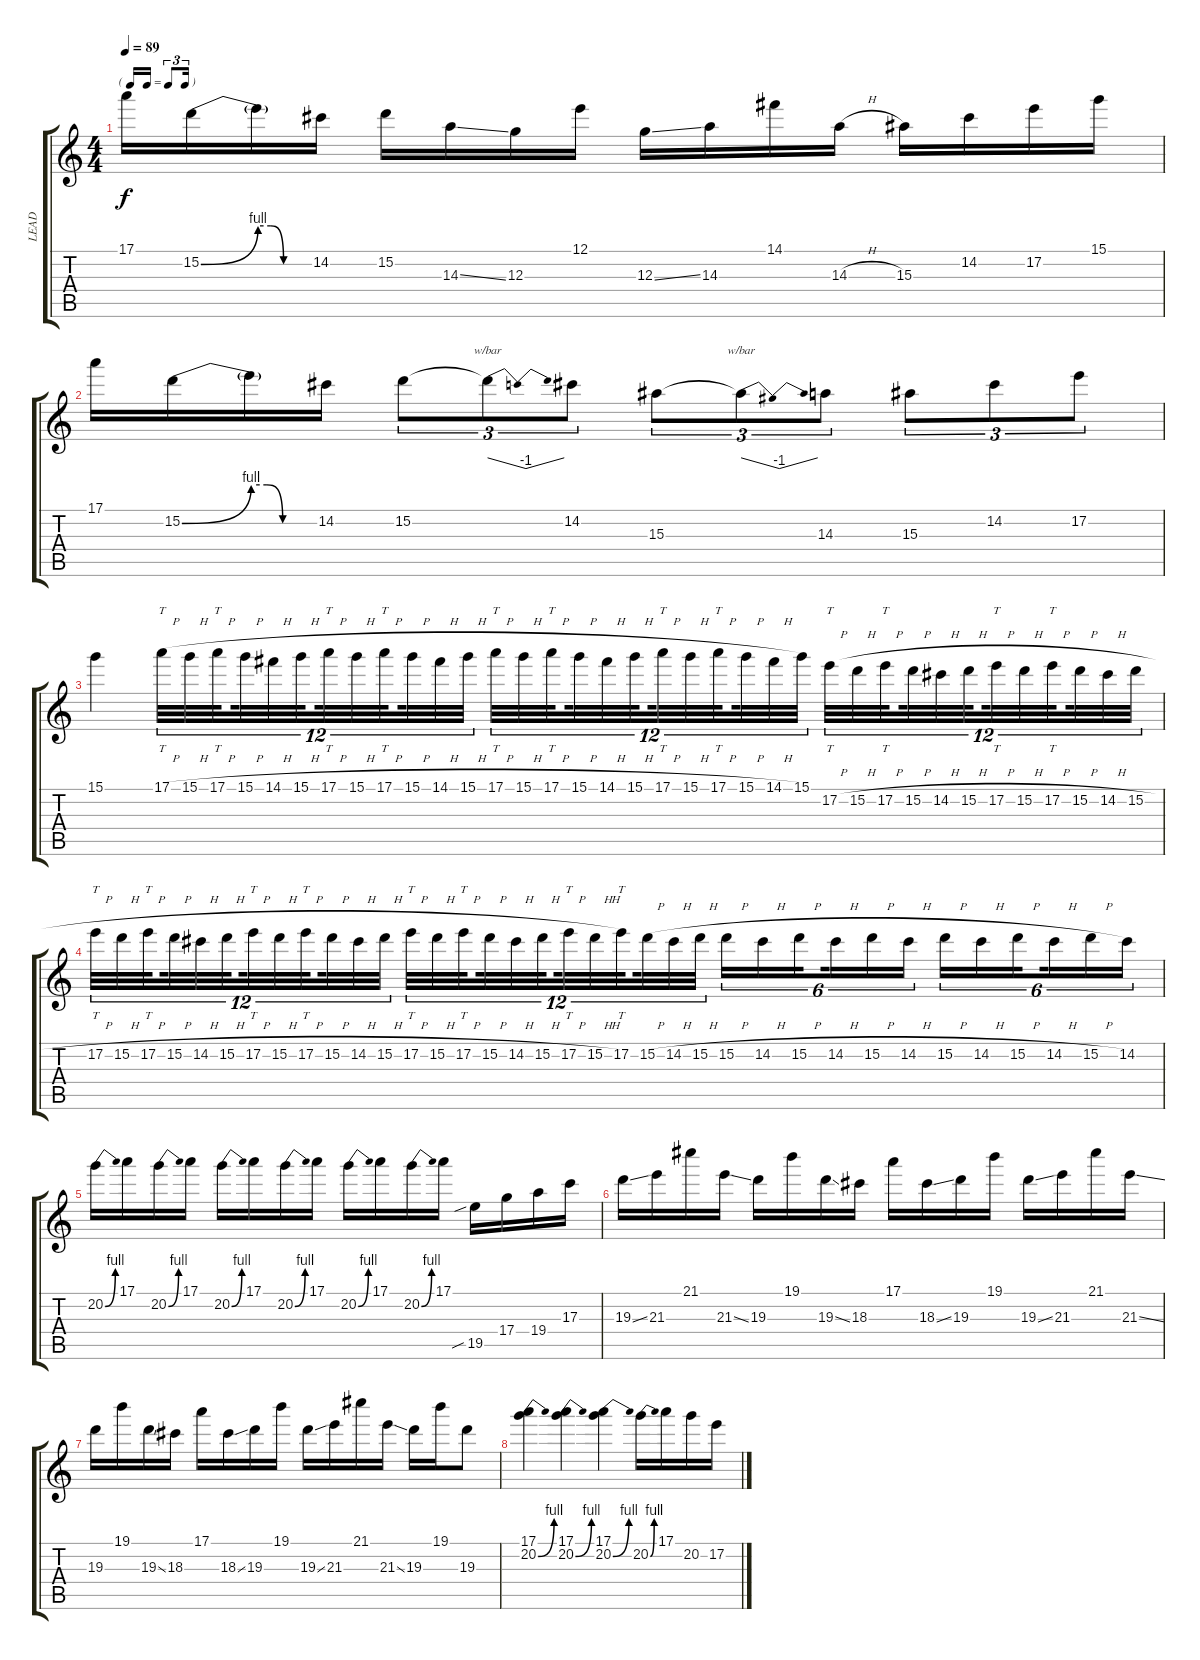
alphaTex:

\track ("LEAD" "LEAD") {instrument distortionguitar}
\staff {score tabs}
\tuning (E4 B3 G3 D3 A2 E2) {hide}
\ts (4 4)
\tf triplet16th
\tempo 89
\clef g2
\ks c
17.1.16{dy f} 15.2{be (bend 0 0 60 4)}.16 15.2{be (custom 0 4 15 4 30 0 60 0) t}.16 14.2.16 15.2.16 14.3{ss}.16 12.3.16 12.1.16 12.3{ss}.16 14.3.16 14.1.16 14.3{h}.16 15.3.16 14.2.16 17.2.16 15.1.16 |
17.1.16 15.2{be (bend 0 0 60 4)}.16 15.2{be (custom 0 4 15 4 30 0 60 0) t}.16 14.2.16 15.2.8{tu (3 2)} 15.2{t}.8{tu (3 2) tbe (dip default 0 0 30 -4 60 0)} 14.2.8{tu (3 2)} 15.3.8{tu (3 2)} 15.3{t}.8{tu (3 2) tbe (dip default 0 0 30 -4 60 0)} 14.3.8{tu (3 2)} 15.3.8{tu (3 2)} 14.2.8{tu (3 2)} 17.2.8{tu (3 2)} |
15.1.4 17.1{h}.32{tt tu (12 8)} 15.1{h}.32{tu (12 8)} 17.1{h}.32{tt tu (12 8) beam splitsecondary} 15.1{h}.32{tu (12 8)} 14.1{h}.32{tu (12 8)} 15.1{h}.32{tu (12 8) beam splitsecondary} 17.1{h}.32{tt tu (12 8)} 15.1{h}.32{tu (12 8)} 17.1{h}.32{tt tu (12 8) beam splitsecondary} 15.1{h}.32{tu (12 8)} 14.1{h}.32{tu (12 8)} 15.1{h}.32{tu (12 8)} 17.1{h}.32{tt tu (12 8)} 15.1{h}.32{tu (12 8)} 17.1{h}.32{tt tu (12 8) beam splitsecondary} 15.1{h}.32{tu (12 8)} 14.1{h}.32{tu (12 8)} 15.1{h}.32{tu (12 8) beam splitsecondary} 17.1{h}.32{tt tu (12 8)} 15.1{h}.32{tu (12 8)} 17.1{h}.32{tt tu (12 8) beam splitsecondary} 15.1{h}.32{tu (12 8)} 14.1{h}.32{tu (12 8)} 15.1.32{tu (12 8)} 17.2{h}.32{tt tu (12 8)} 15.2{h}.32{tu (12 8)} 17.2{h}.32{tt tu (12 8) beam splitsecondary} 15.2{h}.32{tu (12 8)} 14.2{h}.32{tu (12 8)} 15.2{h}.32{tu (12 8) beam splitsecondary} 17.2{h}.32{tt tu (12 8)} 15.2{h}.32{tu (12 8)} 17.2{h}.32{tt tu (12 8) beam splitsecondary} 15.2{h}.32{tu (12 8)} 14.2{h}.32{tu (12 8)} 15.2{h}.32{tu (12 8)} |
17.2{h}.32{tt tu (12 8)} 15.2{h}.32{tu (12 8)} 17.2{h}.32{tt tu (12 8) beam splitsecondary} 15.2{h}.32{tu (12 8)} 14.2{h}.32{tu (12 8)} 15.2{h}.32{tu (12 8) beam splitsecondary} 17.2{h}.32{tt tu (12 8)} 15.2{h}.32{tu (12 8)} 17.2{h}.32{tt tu (12 8) beam splitsecondary} 15.2{h}.32{tu (12 8)} 14.2{h}.32{tu (12 8)} 15.2{h}.32{tu (12 8)} 17.2{h}.32{tt tu (12 8)} 15.2{h}.32{tu (12 8)} 17.2{h}.32{tt tu (12 8) beam splitsecondary} 15.2{h}.32{tu (12 8)} 14.2{h}.32{tu (12 8)} 15.2{h}.32{tu (12 8) beam splitsecondary} 17.2{h}.32{tt tu (12 8)} 15.2{h}.32{tu (12 8)} 17.2.32{tt tu (12 8) beam splitsecondary} 15.2{h}.32{tu (12 8)} 14.2{h}.32{tu (12 8)} 15.2{h}.32{tu (12 8)} 15.2{h}.16{tu (6 4)} 14.2{h}.16{tu (6 4)} 15.2{h}.16{tu (6 4) beam splitsecondary} 14.2{h}.16{tu (6 4)} 15.2{h}.16{tu (6 4)} 14.2{h}.16{tu (6 4)} 15.2{h}.16{tu (6 4)} 14.2{h}.16{tu (6 4)} 15.2{h}.16{tu (6 4) beam splitsecondary} 14.2{h}.16{tu (6 4)} 15.2{h}.16{tu (6 4)} 14.2.16{tu (6 4)} |
20.2{be (bend 0 0 60 4)}.16 17.1.16 20.2{be (bend 0 0 60 4)}.16 17.1.16 20.2{be (bend 0 0 60 4)}.16 17.1.16 20.2{be (bend 0 0 60 4)}.16 17.1.16 20.2{be (bend 0 0 60 4)}.16 17.1.16 20.2{be (bend 0 0 60 4)}.16 17.1.16 19.5{sib}.16 17.4.16 19.4.16 17.3.16 |
19.3{ss}.16 21.3.16 21.1.16 21.3{ss}.16 19.3.16 19.1.16 19.3{ss}.16 18.3.16 17.1.16 18.3{ss}.16 19.3.16 19.1.16 19.3{ss}.16 21.3.16 21.1.16 21.3{ss}.16 |
19.3.16 19.1.16 19.3{ss}.16 18.3.16 17.1.16 18.3{ss}.16 19.3.16 19.1.16 19.3{ss}.16 21.3.16 21.1.16 21.3{ss}.16 19.3.16 19.1.16 19.3.8 |
(17.1 20.2{be (bend 0 0 60 4)}).4 (17.1 20.2{be (bend 0 0 60 4)}).4 (17.1 20.2{be (bend 0 0 60 4)}).4 20.2{be (bend 0 0 60 4)}.16 17.1.16 20.2.16 17.2.16
